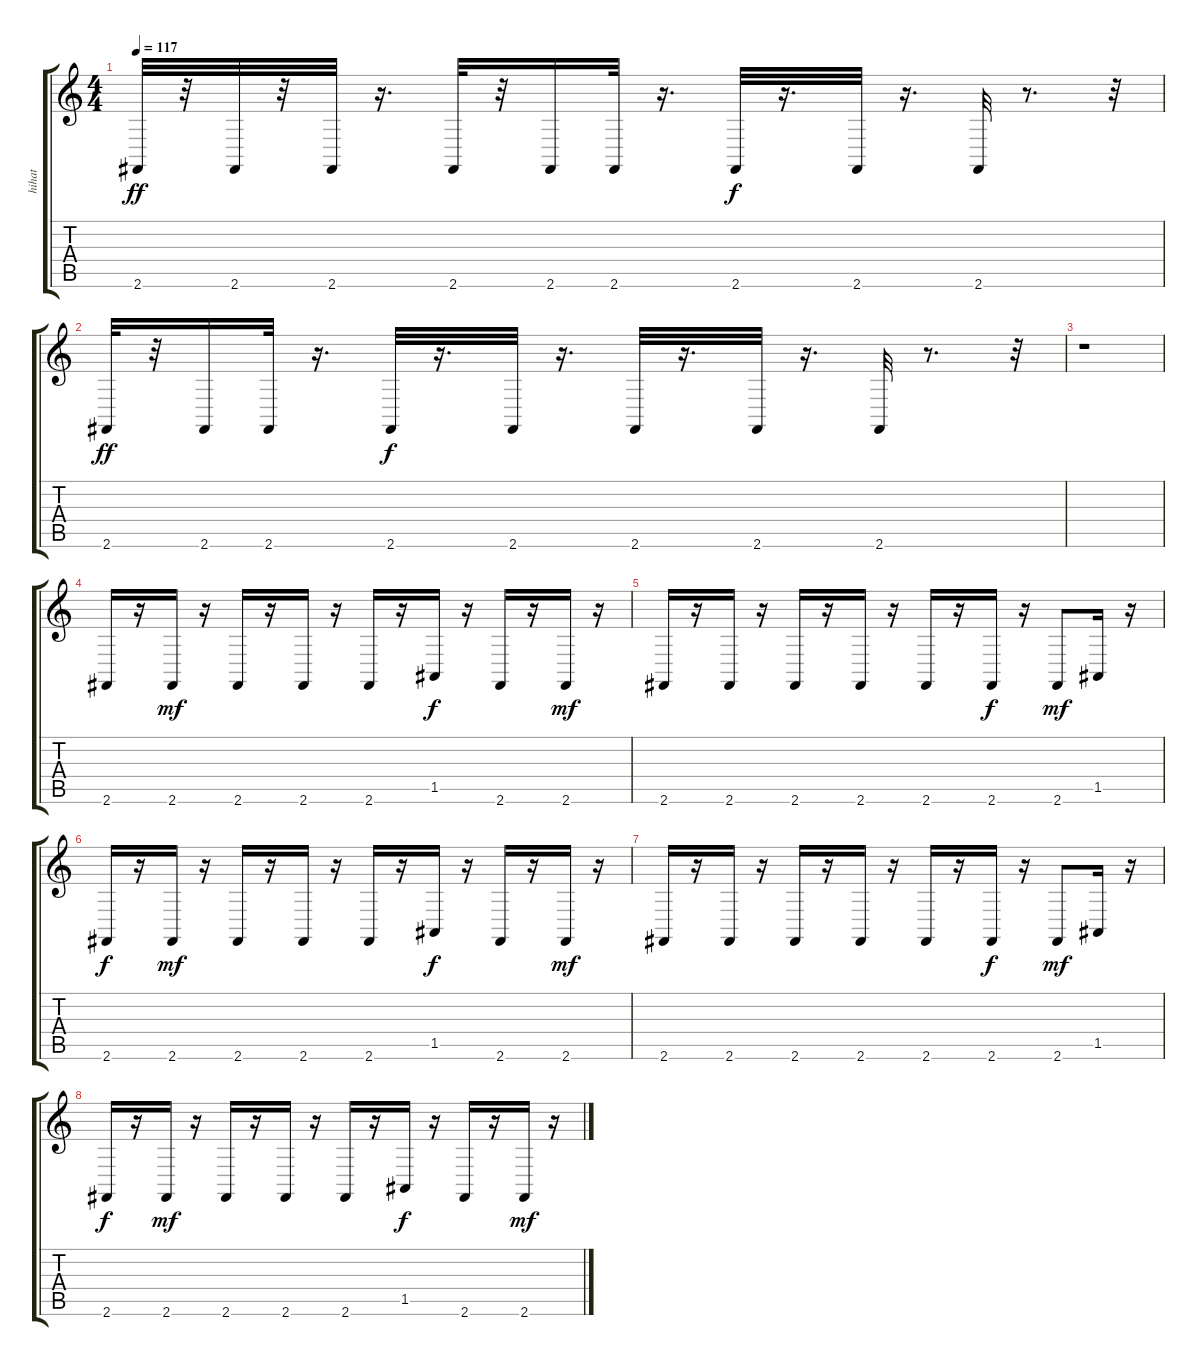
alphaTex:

\track ("hihat" "hihat") {instrument synthdrum}
\staff {score tabs}
\tuning (E4 B3 G3 D3 A2 E2) {hide}
\ts (4 4)
\tempo 117
\clef g2
\ks c
2.6.32{dy ff} r.32 2.6.32 r.32 2.6.32 r.16{d} 2.6.32 r.32 2.6.16 2.6.32 r.16{d} 2.6.32{dy f} r.16{d} 2.6.32 r.16{d} 2.6.32 r.8{d} r.32 |
2.6.32{dy ff} r.32 2.6.16 2.6.32 r.16{d} 2.6.32{dy f} r.16{d} 2.6.32 r.16{d} 2.6.32 r.16{d} 2.6.32 r.16{d} 2.6.32 r.8{d} r.32 |
r.1 |
2.6.16 r.16 2.6.16{dy mf} r.16 2.6.16 r.16 2.6.16 r.16 2.6.16 r.16 1.5.16{dy f} r.16 2.6.16 r.16 2.6.16{dy mf} r.16 |
2.6.16 r.16 2.6.16 r.16 2.6.16 r.16 2.6.16 r.16 2.6.16 r.16 2.6.16{dy f} r.16 2.6.8{dy mf} 1.5.16 r.16 |
2.6.16{dy f} r.16 2.6.16{dy mf} r.16 2.6.16 r.16 2.6.16 r.16 2.6.16 r.16 1.5.16{dy f} r.16 2.6.16 r.16 2.6.16{dy mf} r.16 |
2.6.16 r.16 2.6.16 r.16 2.6.16 r.16 2.6.16 r.16 2.6.16 r.16 2.6.16{dy f} r.16 2.6.8{dy mf} 1.5.16 r.16 |
2.6.16{dy f} r.16 2.6.16{dy mf} r.16 2.6.16 r.16 2.6.16 r.16 2.6.16 r.16 1.5.16{dy f} r.16 2.6.16 r.16 2.6.16{dy mf} r.16
